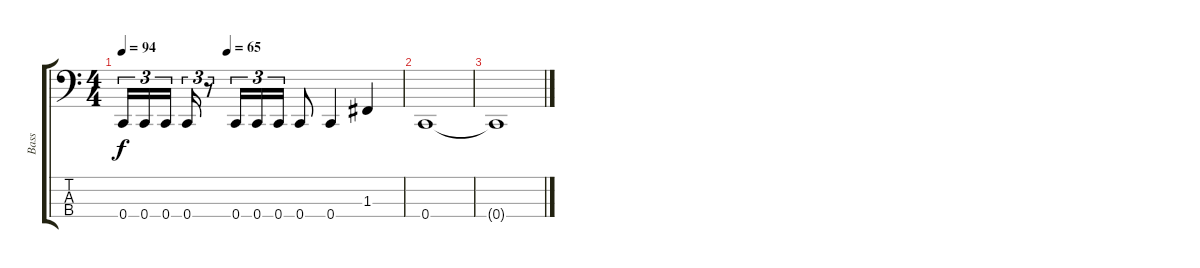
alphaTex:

\track ("Bass" "Bass") {solo instrument electricbassfinger}
\staff {score tabs}
\tuning (Eb2 Bb1 F1 C1) {hide}
\ts (4 4)
\tempo 94
\tempo (65 0.375)
\clef f4
\ks c
0.4.16{tu (3 2) dy f} 0.4.16{tu (3 2)} 0.4.16{tu (3 2)} 0.4.16{tu (3 2)} r.8{tu (3 2)} 0.4.16{tu (3 2)} 0.4.16{tu (3 2)} 0.4.16{tu (3 2)} 0.4.8 0.4.4 1.3.4 |
0.4.1 |
0.4{t}.1
